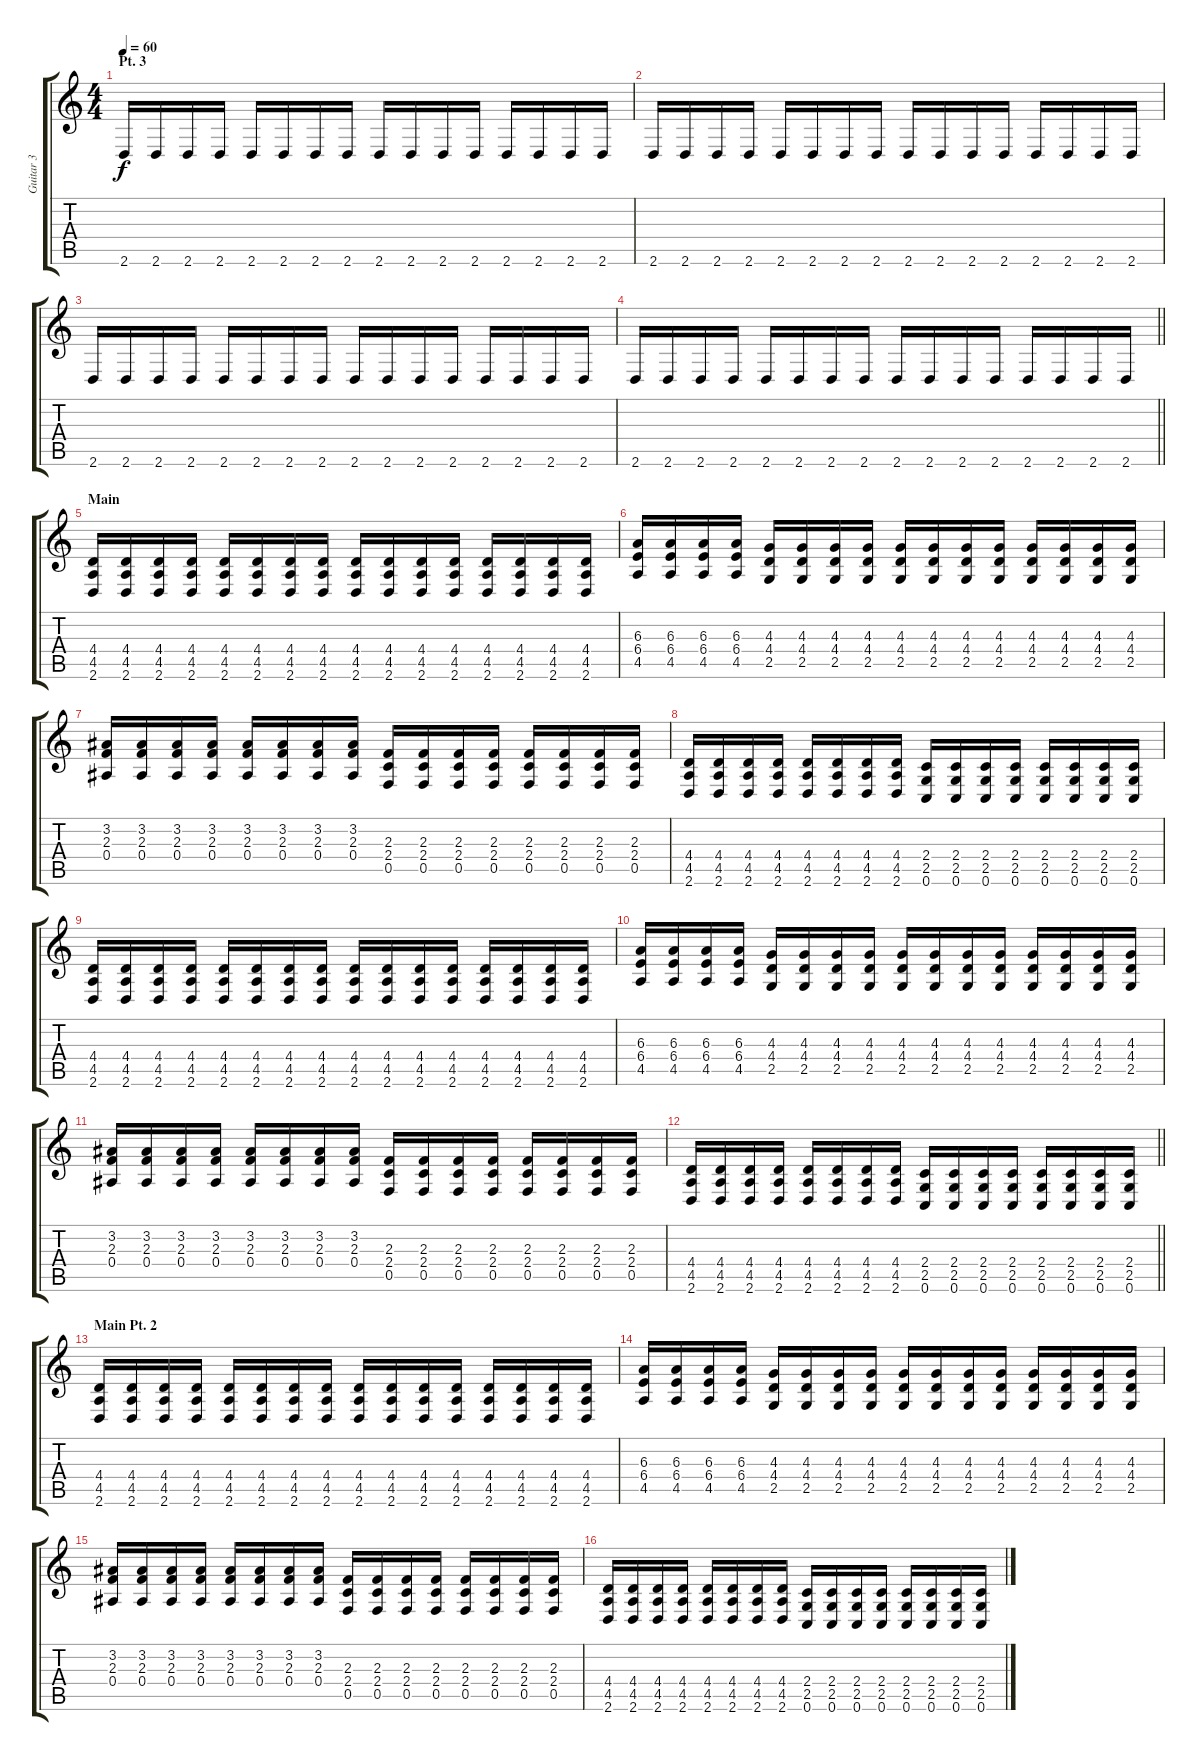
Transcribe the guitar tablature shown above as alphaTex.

\track ("Guitar 3" "Guitar 3") {instrument distortionguitar}
\staff {score tabs}
\tuning (C4 G3 Eb3 Bb2 F2 C2) {hide}
\ts (4 4)
\section ("" "Pt. 3")
\tempo 60
\clef g2
\ks c
2.6.16{dy f} 2.6.16 2.6.16 2.6.16 2.6.16 2.6.16 2.6.16 2.6.16 2.6.16 2.6.16 2.6.16 2.6.16 2.6.16 2.6.16 2.6.16 2.6.16 |
2.6.16 2.6.16 2.6.16 2.6.16 2.6.16 2.6.16 2.6.16 2.6.16 2.6.16 2.6.16 2.6.16 2.6.16 2.6.16 2.6.16 2.6.16 2.6.16 |
2.6.16 2.6.16 2.6.16 2.6.16 2.6.16 2.6.16 2.6.16 2.6.16 2.6.16 2.6.16 2.6.16 2.6.16 2.6.16 2.6.16 2.6.16 2.6.16 |
\barLineRight lightlight
2.6.16 2.6.16 2.6.16 2.6.16 2.6.16 2.6.16 2.6.16 2.6.16 2.6.16 2.6.16 2.6.16 2.6.16 2.6.16 2.6.16 2.6.16 2.6.16 |
\section ("" "Main")
(4.4 4.5 2.6).16 (4.4 4.5 2.6).16 (4.4 4.5 2.6).16 (4.4 4.5 2.6).16 (4.4 4.5 2.6).16 (4.4 4.5 2.6).16 (4.4 4.5 2.6).16 (4.4 4.5 2.6).16 (4.4 4.5 2.6).16 (4.4 4.5 2.6).16 (4.4 4.5 2.6).16 (4.4 4.5 2.6).16 (4.4 4.5 2.6).16 (4.4 4.5 2.6).16 (4.4 4.5 2.6).16 (4.4 4.5 2.6).16 |
(6.3 6.4 4.5).16 (6.3 6.4 4.5).16 (6.3 6.4 4.5).16 (6.3 6.4 4.5).16 (4.3 4.4 2.5).16 (4.3 4.4 2.5).16 (4.3 4.4 2.5).16 (4.3 4.4 2.5).16 (4.3 4.4 2.5).16 (4.3 4.4 2.5).16 (4.3 4.4 2.5).16 (4.3 4.4 2.5).16 (4.3 4.4 2.5).16 (4.3 4.4 2.5).16 (4.3 4.4 2.5).16 (4.3 4.4 2.5).16 |
(3.2 2.3 0.4).16 (3.2 2.3 0.4).16 (3.2 2.3 0.4).16 (3.2 2.3 0.4).16 (3.2 2.3 0.4).16 (3.2 2.3 0.4).16 (3.2 2.3 0.4).16 (3.2 2.3 0.4).16 (2.3 2.4 0.5).16 (2.3 2.4 0.5).16 (2.3 2.4 0.5).16 (2.3 2.4 0.5).16 (2.3 2.4 0.5).16 (2.3 2.4 0.5).16 (2.3 2.4 0.5).16 (2.3 2.4 0.5).16 |
(4.4 4.5 2.6).16 (4.4 4.5 2.6).16 (4.4 4.5 2.6).16 (4.4 4.5 2.6).16 (4.4 4.5 2.6).16 (4.4 4.5 2.6).16 (4.4 4.5 2.6).16 (4.4 4.5 2.6).16 (2.4 2.5 0.6).16 (2.4 2.5 0.6).16 (2.4 2.5 0.6).16 (2.4 2.5 0.6).16 (2.4 2.5 0.6).16 (2.4 2.5 0.6).16 (2.4 2.5 0.6).16 (2.4 2.5 0.6).16 |
(4.4 4.5 2.6).16 (4.4 4.5 2.6).16 (4.4 4.5 2.6).16 (4.4 4.5 2.6).16 (4.4 4.5 2.6).16 (4.4 4.5 2.6).16 (4.4 4.5 2.6).16 (4.4 4.5 2.6).16 (4.4 4.5 2.6).16 (4.4 4.5 2.6).16 (4.4 4.5 2.6).16 (4.4 4.5 2.6).16 (4.4 4.5 2.6).16 (4.4 4.5 2.6).16 (4.4 4.5 2.6).16 (4.4 4.5 2.6).16 |
(6.3 6.4 4.5).16 (6.3 6.4 4.5).16 (6.3 6.4 4.5).16 (6.3 6.4 4.5).16 (4.3 4.4 2.5).16 (4.3 4.4 2.5).16 (4.3 4.4 2.5).16 (4.3 4.4 2.5).16 (4.3 4.4 2.5).16 (4.3 4.4 2.5).16 (4.3 4.4 2.5).16 (4.3 4.4 2.5).16 (4.3 4.4 2.5).16 (4.3 4.4 2.5).16 (4.3 4.4 2.5).16 (4.3 4.4 2.5).16 |
(3.2 2.3 0.4).16 (3.2 2.3 0.4).16 (3.2 2.3 0.4).16 (3.2 2.3 0.4).16 (3.2 2.3 0.4).16 (3.2 2.3 0.4).16 (3.2 2.3 0.4).16 (3.2 2.3 0.4).16 (2.3 2.4 0.5).16 (2.3 2.4 0.5).16 (2.3 2.4 0.5).16 (2.3 2.4 0.5).16 (2.3 2.4 0.5).16 (2.3 2.4 0.5).16 (2.3 2.4 0.5).16 (2.3 2.4 0.5).16 |
\barLineRight lightlight
(4.4 4.5 2.6).16 (4.4 4.5 2.6).16 (4.4 4.5 2.6).16 (4.4 4.5 2.6).16 (4.4 4.5 2.6).16 (4.4 4.5 2.6).16 (4.4 4.5 2.6).16 (4.4 4.5 2.6).16 (2.4 2.5 0.6).16 (2.4 2.5 0.6).16 (2.4 2.5 0.6).16 (2.4 2.5 0.6).16 (2.4 2.5 0.6).16 (2.4 2.5 0.6).16 (2.4 2.5 0.6).16 (2.4 2.5 0.6).16 |
\section ("" "Main Pt. 2")
(4.4 4.5 2.6).16 (4.4 4.5 2.6).16 (4.4 4.5 2.6).16 (4.4 4.5 2.6).16 (4.4 4.5 2.6).16 (4.4 4.5 2.6).16 (4.4 4.5 2.6).16 (4.4 4.5 2.6).16 (4.4 4.5 2.6).16 (4.4 4.5 2.6).16 (4.4 4.5 2.6).16 (4.4 4.5 2.6).16 (4.4 4.5 2.6).16 (4.4 4.5 2.6).16 (4.4 4.5 2.6).16 (4.4 4.5 2.6).16 |
(6.3 6.4 4.5).16 (6.3 6.4 4.5).16 (6.3 6.4 4.5).16 (6.3 6.4 4.5).16 (4.3 4.4 2.5).16 (4.3 4.4 2.5).16 (4.3 4.4 2.5).16 (4.3 4.4 2.5).16 (4.3 4.4 2.5).16 (4.3 4.4 2.5).16 (4.3 4.4 2.5).16 (4.3 4.4 2.5).16 (4.3 4.4 2.5).16 (4.3 4.4 2.5).16 (4.3 4.4 2.5).16 (4.3 4.4 2.5).16 |
(3.2 2.3 0.4).16 (3.2 2.3 0.4).16 (3.2 2.3 0.4).16 (3.2 2.3 0.4).16 (3.2 2.3 0.4).16 (3.2 2.3 0.4).16 (3.2 2.3 0.4).16 (3.2 2.3 0.4).16 (2.3 2.4 0.5).16 (2.3 2.4 0.5).16 (2.3 2.4 0.5).16 (2.3 2.4 0.5).16 (2.3 2.4 0.5).16 (2.3 2.4 0.5).16 (2.3 2.4 0.5).16 (2.3 2.4 0.5).16 |
(4.4 4.5 2.6).16 (4.4 4.5 2.6).16 (4.4 4.5 2.6).16 (4.4 4.5 2.6).16 (4.4 4.5 2.6).16 (4.4 4.5 2.6).16 (4.4 4.5 2.6).16 (4.4 4.5 2.6).16 (2.4 2.5 0.6).16 (2.4 2.5 0.6).16 (2.4 2.5 0.6).16 (2.4 2.5 0.6).16 (2.4 2.5 0.6).16 (2.4 2.5 0.6).16 (2.4 2.5 0.6).16 (2.4 2.5 0.6).16
